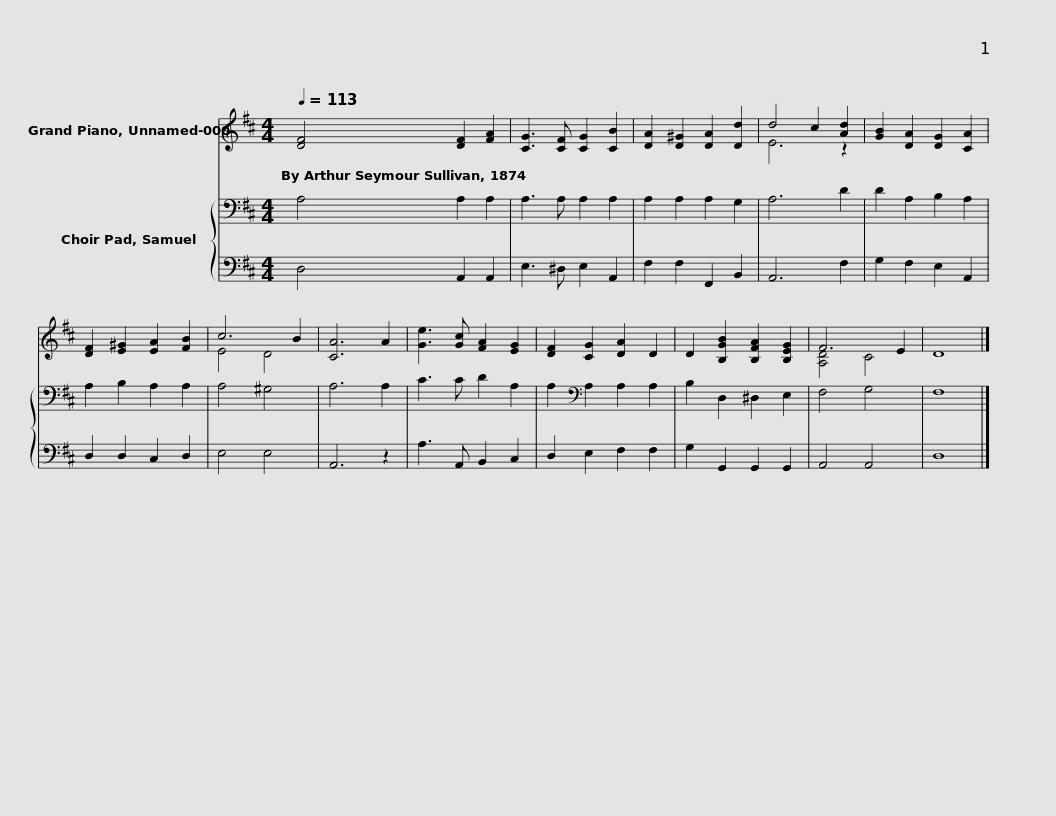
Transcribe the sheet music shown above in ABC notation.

X:1
%%score ( 1 2 ) { 3 | 4 }
L:1/8
Q:1/4=113
M:4/4
I:linebreak $
K:D
V:1 treble
V:2 treble
V:3 bass
V:4 bass
V:1
 [DF]4 [DF]2 [FA]2 | [CG]3 [CF] [CG]2 [CB]2 | [DA]2 [D^G]2 [DA]2 [Dd]2 | d4 c2 [Ad]2 |$ [GB]2 [DA]2 [DG]2 [CA]2 | %5
 [DF]2 [E^G]2 [EA]2 [FB]2 | c6 B2 | [CA]6 A2 | [Ge]3 [Gc] [FA]2 [EG]2 | [DF]2 [CG]2 [DA]2 D2 | %10
 D2 [B,GB]2 [B,FA]2 [B,EG]2 | F6 E2 | D8 |] %13
V:2
 x8 | x8 | x8 | E6 z2 |$ x8 | %5
 x8 | E4 D4 | x8 | x8 | x8 | %10
 x8 | [A,D]4 C4 | x8 |] %13
V:3
 A,4 A,2 A,2 | A,3 A, A,2 A,2 | A,2 A,2 A,2 G,2 | A,6 D2 |$ D2 A,2 B,2 A,2 | %5
 A,2 B,2 A,2 A,2 | A,4 ^G,4 | A,6 A,2 | C3 C D2 A,2 | A,2[K:bass] A,2 A,2 A,2 | %10
 B,2 D,2 ^D,2 E,2 | F,4 G,4 | F,8 |] %13
V:4
 D,4 A,,2 A,,2 | E,3 ^D, E,2 A,,2 | F,2 F,2 F,,2 B,,2 | A,,6 F,2 |$ G,2 F,2 E,2 A,,2 | %5
 D,2 D,2 C,2 D,2 | E,4 E,4 | A,,6 z2 | A,3 A,, B,,2 C,2 | D,2 E,2 F,2 F,2 | %10
 G,2 G,,2 G,,2 G,,2 | A,,4 A,,4 | D,8 |] %13
